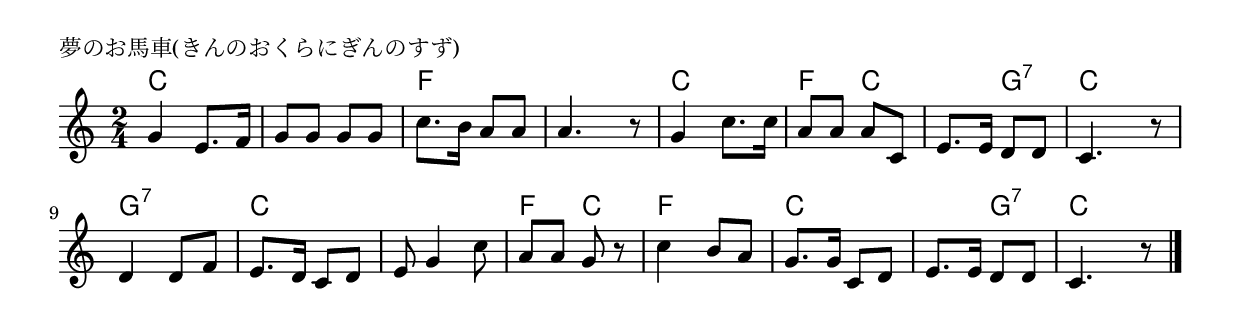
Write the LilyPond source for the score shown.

\version "2.18.2"

% 夢のお馬車(きんのおくらにぎんのすず)

\header {
piece = "夢のお馬車(きんのおくらにぎんのすず)"
}

melody =
\relative c'' {
\key c \major
\time 2/4
\set Score.tempoHideNote = ##t
\tempo 4=80
\numericTimeSignature
%
g4 e8. f16 | 
g8 g g g |
c8. b16 a8 a |
a4. r8 |

g4 c8. c16 |
a8 a a c, |
e8. e16 d8 d |
c4. r8 |

d4 d8 f |
e8. d16 c8 d |
e g4 c8 |
a a g r |

c4 b8 a |
g8. g16 c,8 d |
e8. e16 d8 d |
c4. r8 |

\bar "|."
}
\score {
<<
\chords {
\set noChordSymbol = ""
\set chordChanges=##t
%%
c4 c c c f f f f
c c f c c g:7 c c
g:7 g:7 c c c c f c
f f c c c g:7 c c


}
\new Staff {\melody}
>>
\layout {
line-width = #190
indent = 0\mm
}
\midi {}
}